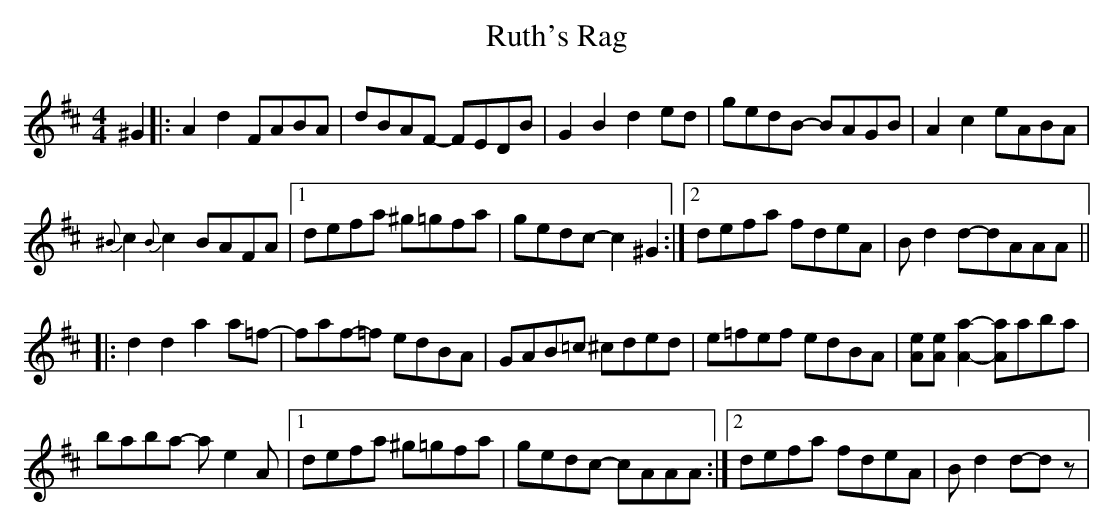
X:1
T: Ruth's Rag
M: 4/4
L: 1/8
K: Dmaj
^G2|:A2d2 FABA|dBAF -FEDB|G2B2 d2ed|gedB -BAGB|A2c2 eABA|
{^B}c2{B}c2 BAFA|1 defa ^g=gfa|gedc- c2 ^G2:|2 defa fdeA|Bd2d-dAAA||
|:d2d2a2a=f-|faf-=f edBA|GAB=c ^cded|e=fef edBA|[Ae][Ae][Aa]2-[Aa]aba|
baba -ae2A|1 defa ^g=gfa|gedc -cAAA:|2 defa fdeA|Bd2d-dz|
